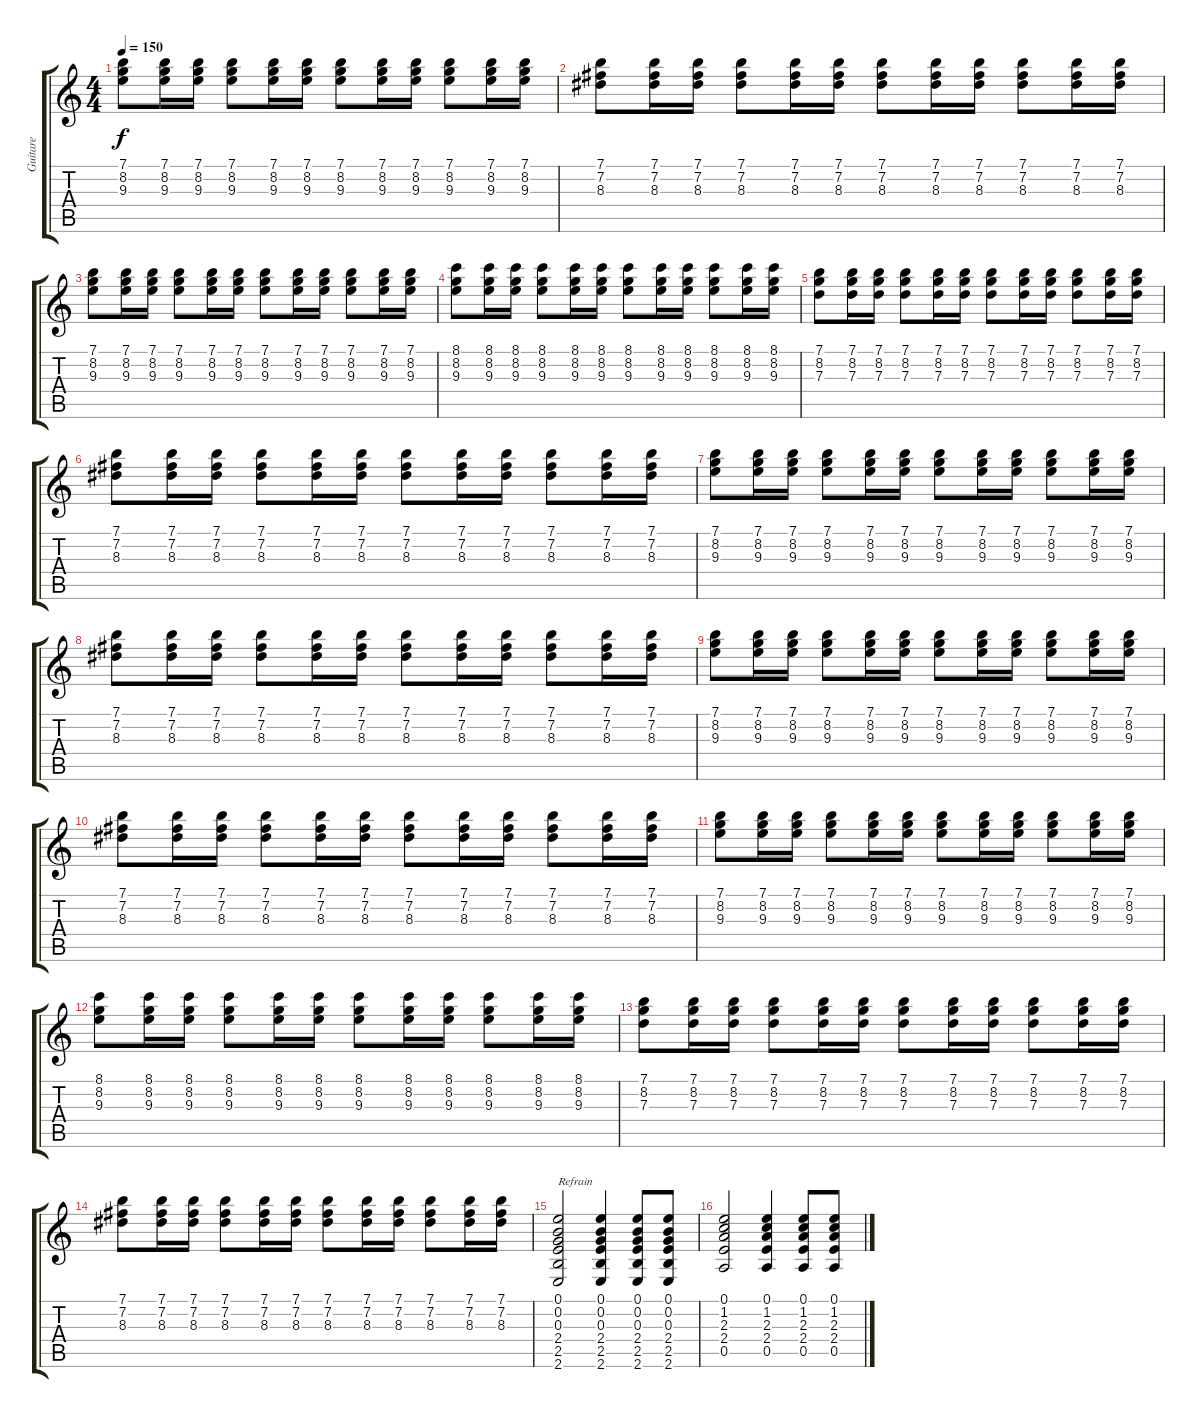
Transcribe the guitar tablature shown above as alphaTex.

\track ("Guitare" "Guitare") {instrument distortionguitar}
\staff {score tabs}
\tuning (E4 B3 G3 D3 A2 D2) {hide}
\ts (4 4)
\tempo 150
\clef g2
\ks c
(7.1 8.2 9.3).8{dy f} (7.1 8.2 9.3).16 (7.1 8.2 9.3).16 (7.1 8.2 9.3).8 (7.1 8.2 9.3).16 (7.1 8.2 9.3).16 (7.1 8.2 9.3).8 (7.1 8.2 9.3).16 (7.1 8.2 9.3).16 (7.1 8.2 9.3).8 (7.1 8.2 9.3).16 (7.1 8.2 9.3).16 |
(7.1 7.2 8.3).8 (7.1 7.2 8.3).16 (7.1 7.2 8.3).16 (7.1 7.2 8.3).8 (7.1 7.2 8.3).16 (7.1 7.2 8.3).16 (7.1 7.2 8.3).8 (7.1 7.2 8.3).16 (7.1 7.2 8.3).16 (7.1 7.2 8.3).8 (7.1 7.2 8.3).16 (7.1 7.2 8.3).16 |
(7.1 8.2 9.3).8 (7.1 8.2 9.3).16 (7.1 8.2 9.3).16 (7.1 8.2 9.3).8 (7.1 8.2 9.3).16 (7.1 8.2 9.3).16 (7.1 8.2 9.3).8 (7.1 8.2 9.3).16 (7.1 8.2 9.3).16 (7.1 8.2 9.3).8 (7.1 8.2 9.3).16 (7.1 8.2 9.3).16 |
(8.1 8.2 9.3).8 (8.1 8.2 9.3).16 (8.1 8.2 9.3).16 (8.1 8.2 9.3).8 (8.1 8.2 9.3).16 (8.1 8.2 9.3).16 (8.1 8.2 9.3).8 (8.1 8.2 9.3).16 (8.1 8.2 9.3).16 (8.1 8.2 9.3).8 (8.1 8.2 9.3).16 (8.1 8.2 9.3).16 |
(7.1 8.2 7.3).8 (7.1 8.2 7.3).16 (7.1 8.2 7.3).16 (7.1 8.2 7.3).8 (7.1 8.2 7.3).16 (7.1 8.2 7.3).16 (7.1 8.2 7.3).8 (7.1 8.2 7.3).16 (7.1 8.2 7.3).16 (7.1 8.2 7.3).8 (7.1 8.2 7.3).16 (7.1 8.2 7.3).16 |
(7.1 7.2 8.3).8 (7.1 7.2 8.3).16 (7.1 7.2 8.3).16 (7.1 7.2 8.3).8 (7.1 7.2 8.3).16 (7.1 7.2 8.3).16 (7.1 7.2 8.3).8 (7.1 7.2 8.3).16 (7.1 7.2 8.3).16 (7.1 7.2 8.3).8 (7.1 7.2 8.3).16 (7.1 7.2 8.3).16 |
(7.1 8.2 9.3).8 (7.1 8.2 9.3).16 (7.1 8.2 9.3).16 (7.1 8.2 9.3).8 (7.1 8.2 9.3).16 (7.1 8.2 9.3).16 (7.1 8.2 9.3).8 (7.1 8.2 9.3).16 (7.1 8.2 9.3).16 (7.1 8.2 9.3).8 (7.1 8.2 9.3).16 (7.1 8.2 9.3).16 |
(7.1 7.2 8.3).8 (7.1 7.2 8.3).16 (7.1 7.2 8.3).16 (7.1 7.2 8.3).8 (7.1 7.2 8.3).16 (7.1 7.2 8.3).16 (7.1 7.2 8.3).8 (7.1 7.2 8.3).16 (7.1 7.2 8.3).16 (7.1 7.2 8.3).8 (7.1 7.2 8.3).16 (7.1 7.2 8.3).16 |
(7.1 8.2 9.3).8 (7.1 8.2 9.3).16 (7.1 8.2 9.3).16 (7.1 8.2 9.3).8 (7.1 8.2 9.3).16 (7.1 8.2 9.3).16 (7.1 8.2 9.3).8 (7.1 8.2 9.3).16 (7.1 8.2 9.3).16 (7.1 8.2 9.3).8 (7.1 8.2 9.3).16 (7.1 8.2 9.3).16 |
(7.1 7.2 8.3).8 (7.1 7.2 8.3).16 (7.1 7.2 8.3).16 (7.1 7.2 8.3).8 (7.1 7.2 8.3).16 (7.1 7.2 8.3).16 (7.1 7.2 8.3).8 (7.1 7.2 8.3).16 (7.1 7.2 8.3).16 (7.1 7.2 8.3).8 (7.1 7.2 8.3).16 (7.1 7.2 8.3).16 |
(7.1 8.2 9.3).8 (7.1 8.2 9.3).16 (7.1 8.2 9.3).16 (7.1 8.2 9.3).8 (7.1 8.2 9.3).16 (7.1 8.2 9.3).16 (7.1 8.2 9.3).8 (7.1 8.2 9.3).16 (7.1 8.2 9.3).16 (7.1 8.2 9.3).8 (7.1 8.2 9.3).16 (7.1 8.2 9.3).16 |
(8.1 8.2 9.3).8 (8.1 8.2 9.3).16 (8.1 8.2 9.3).16 (8.1 8.2 9.3).8 (8.1 8.2 9.3).16 (8.1 8.2 9.3).16 (8.1 8.2 9.3).8 (8.1 8.2 9.3).16 (8.1 8.2 9.3).16 (8.1 8.2 9.3).8 (8.1 8.2 9.3).16 (8.1 8.2 9.3).16 |
(7.1 8.2 7.3).8 (7.1 8.2 7.3).16 (7.1 8.2 7.3).16 (7.1 8.2 7.3).8 (7.1 8.2 7.3).16 (7.1 8.2 7.3).16 (7.1 8.2 7.3).8 (7.1 8.2 7.3).16 (7.1 8.2 7.3).16 (7.1 8.2 7.3).8 (7.1 8.2 7.3).16 (7.1 8.2 7.3).16 |
(7.1 7.2 8.3).8 (7.1 7.2 8.3).16 (7.1 7.2 8.3).16 (7.1 7.2 8.3).8 (7.1 7.2 8.3).16 (7.1 7.2 8.3).16 (7.1 7.2 8.3).8 (7.1 7.2 8.3).16 (7.1 7.2 8.3).16 (7.1 7.2 8.3).8 (7.1 7.2 8.3).16 (7.1 7.2 8.3).16 |
(0.1 0.2 0.3 2.4 2.5 2.6).2{txt "Refrain"} (0.1 0.2 0.3 2.4 2.5 2.6).4 (0.1 0.2 0.3 2.4 2.5 2.6).8 (0.1 0.2 0.3 2.4 2.5 2.6).8 |
(0.1 1.2 2.3 2.4 0.5).2 (0.1 1.2 2.3 2.4 0.5).4 (0.1 1.2 2.3 2.4 0.5).8 (0.1 1.2 2.3 2.4 0.5).8
